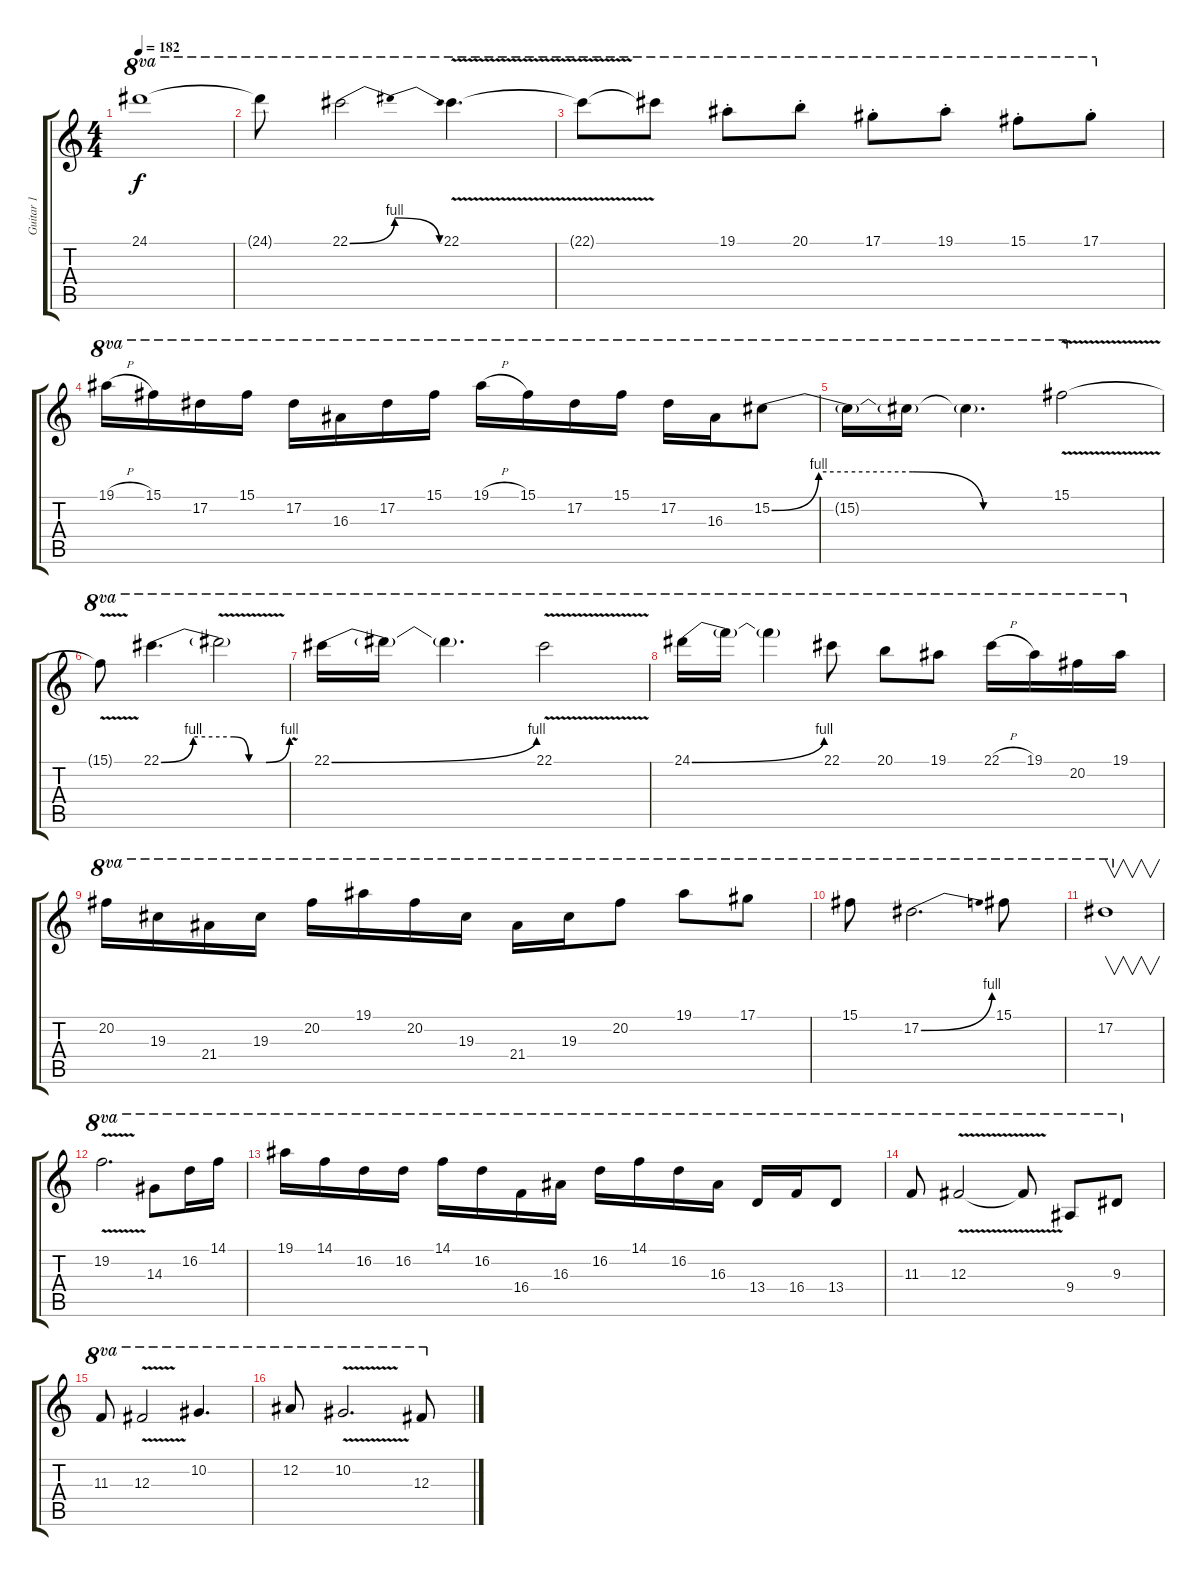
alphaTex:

\track ("Guitar 1" "Guitar 1") {instrument overdrivenguitar}
\staff {score tabs}
\tuning (Eb4 Bb3 Gb3 Db3 Ab2 Eb2) {hide}
\ts (4 4)
\tempo 182
\clef g2
\ks c
24.1{t}.1{ot 8va dy f} |
24.1{t}.8{ot 8va} 22.1{be (bendrelease 0 0 10 4 40 4 60 0)}.2{ot 8va} 22.1{v}.4{d ot 8va} |
22.1{t}.8{ot 8va} 22.1{t}.8{ot 8va} 19.1{st}.8{ot 8va} 20.1{st}.8{ot 8va} 17.1{st}.8{ot 8va} 19.1{st}.8{ot 8va} 15.1{st}.8{ot 8va} 17.1{st}.8{ot 8va} |
19.1{h}.16{ot 8va} 15.1.16{ot 8va} 17.2.16{ot 8va} 15.1.16{ot 8va} 17.2.16{ot 8va} 16.3.16{ot 8va} 17.2.16{ot 8va} 15.1.16{ot 8va} 19.1{h}.16{ot 8va} 15.1.16{ot 8va} 17.2.16{ot 8va} 15.1.16{ot 8va} 17.2.16{ot 8va} 16.3.16{ot 8va} 15.2{be (custom 0 0 10 4 30 4 45 0 60 0)}.8{ot 8va} |
15.2{t}.16{ot 8va} 15.2{t}.16{ot 8va} 15.2{t}.4{d ot 8va} 15.1{v}.2{ot 8va} |
15.1{t}.8{ot 8va} 22.1{be (custom 0 0 15 4 34 4 41 0 49 0 60 4)}.4{d ot 8va} 22.1{v t}.2{ot 8va} |
22.1{be (bend 0 0 60 4)}.16{ot 8va} 22.1{t}.16{ot 8va} 22.1{t}.4{d ot 8va} 22.1{v}.2{ot 8va} |
24.1{be (bend 0 0 60 4)}.16{ot 8va} 24.1{t}.16{ot 8va} 24.1{t}.4{ot 8va} 22.1.8{ot 8va} 20.1.8{ot 8va} 19.1.8{ot 8va} 22.1{h}.16{ot 8va} 19.1.16{ot 8va} 20.2.16{ot 8va} 19.1.16{ot 8va} |
20.2.16{ot 8va} 19.3.16{ot 8va} 21.4.16{ot 8va} 19.3.16{ot 8va} 20.2.16{ot 8va} 19.1.16{ot 8va} 20.2.16{ot 8va} 19.3.16{ot 8va} 21.4.16{ot 8va} 19.3.16{ot 8va} 20.2.8{ot 8va} 19.1.8{ot 8va} 17.1.8{ot 8va} |
15.1.8{ot 8va} 17.2{be (bend 0 0 60 4)}.2{d ot 8va} 15.1.8{ot 8va} |
17.2.1{v ot 8va} |
19.2{v}.2{d ot 8va} 14.3.8{ot 8va} 16.2.16{ot 8va} 14.1.16{ot 8va} |
19.1.16{ot 8va} 14.1.16{ot 8va} 16.2.16{ot 8va} 16.2.16{ot 8va} 14.1.16{ot 8va} 16.2.16{ot 8va} 16.4.16{ot 8va} 16.3.16{ot 8va} 16.2.16{ot 8va} 14.1.16{ot 8va} 16.2.16{ot 8va} 16.3.16{ot 8va} 13.4.16{ot 8va} 16.4.16{ot 8va} 13.4.8{ot 8va} |
11.3.8{ot 8va} 12.3{v}.2{ot 8va} 12.3{t}.8{ot 8va} 9.4.8{ot 8va} 9.3.8{ot 8va} |
11.3.8{ot 8va} 12.3{v}.2{ot 8va} 10.2.4{d ot 8va} |
12.2.8{ot 8va} 10.2{v}.2{d ot 8va} 12.3.8{ot 8va}
